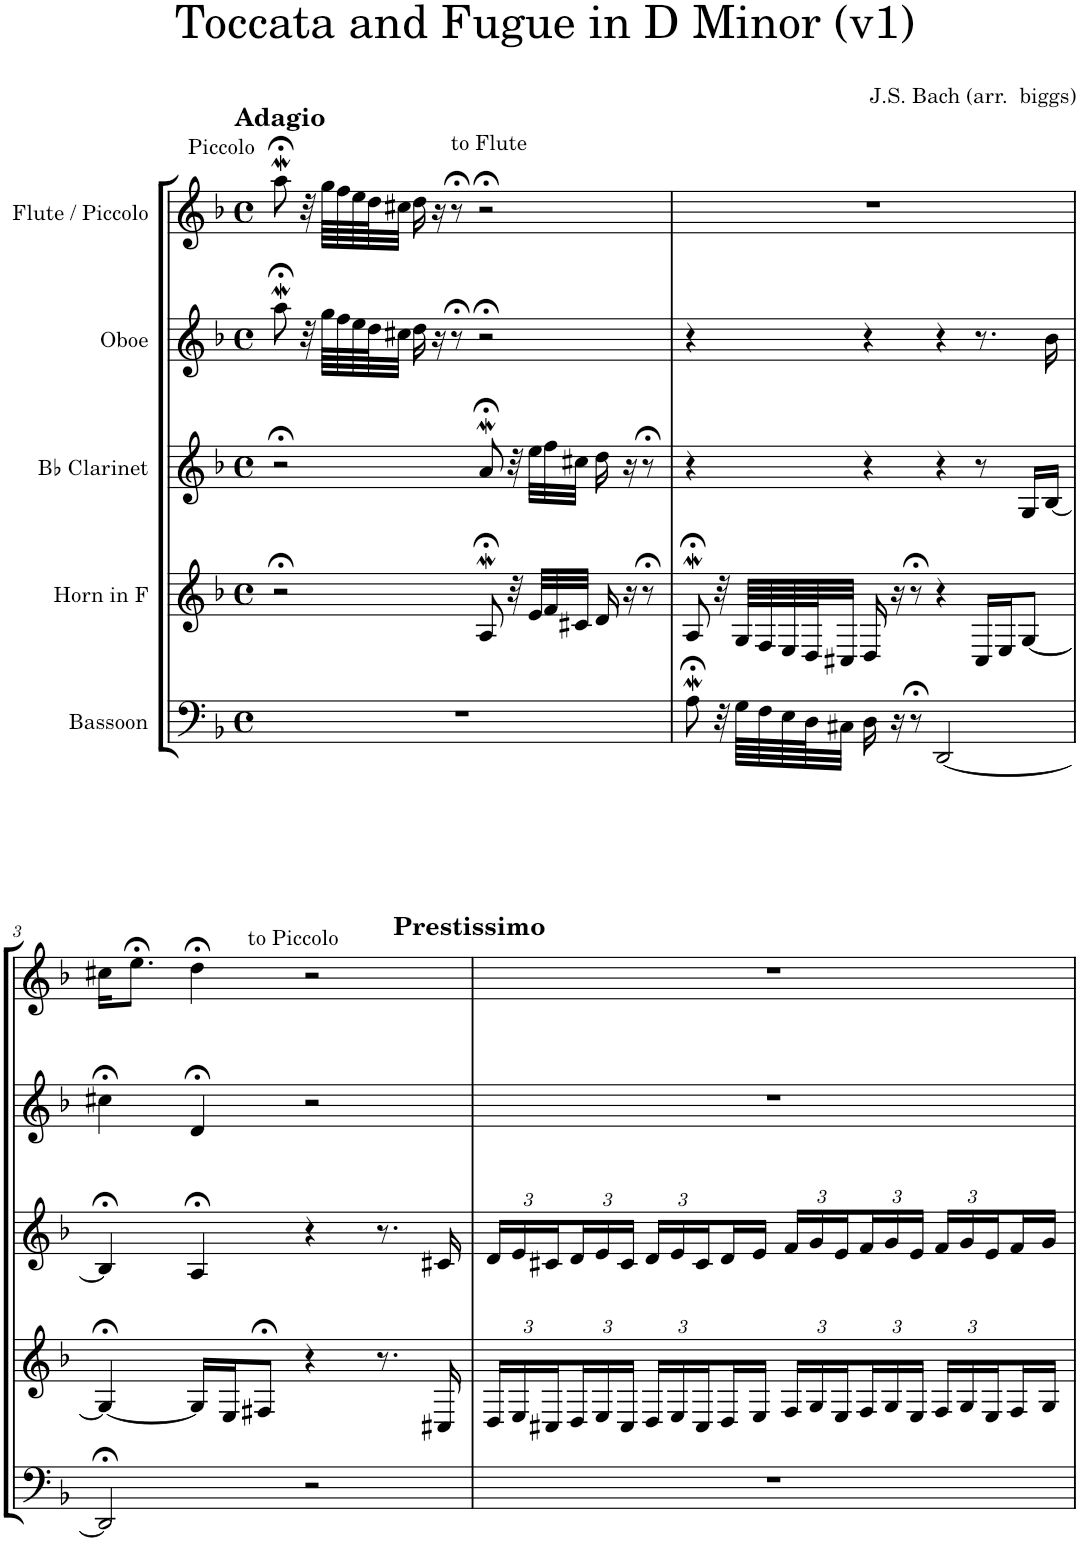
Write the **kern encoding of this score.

**kern	**kern	**kern	**kern	**kern
*part5	*part4	*part3	*part2	*part1
*staff5	*staff4	*staff3	*staff2	*staff1
*I"Bassoon	*I"Horn in F	*I"Bb Clarinet	*I"Oboe	*I"Flute / Piccolo
*I'Bsn	*I'Hn	*I'Cl	*I'Ob	*I'Fl
*clefF4	*clefG2	*clefG2	*clefG2	*clefG2
*	*ITrd4c7	*ITrd1c2	*	*
*k[b-]	*k[b-]	*k[b-]	*k[b-]	*k[b-]
*M4/4	*M4/4	*M4/4	*M4/4	*M4/4
*met(c)	*met(c)	*met(c)	*met(c)	*met(c)
=1	=1	=1	=1	=1
!	!	!	!	!LO:TX:a:B:t=Adagio
!	!	!	!	!LO:TX:a:t=Piccolo
1r	2r;<	2r;<	8aa;<W\	8aa;<W\
.	.	.	32r	32r
.	.	.	64gg\LLLL	64gg\LLLL
.	.	.	64ff\	64ff\
.	.	.	64ee\	64ee\
.	.	.	64dd\J	64dd\J
.	.	.	32cc#X\JJJ	32cc#X\JJJ
.	.	.	16dd\	16dd\
.	.	.	16r	16r
!	!	!	!	!LO:TX:a:t=to Flute
.	.	.	8r;<	8r;<
.	8A;<W/	8a;<W/	2r;<	2r;<
.	32r	32r	.	.
.	32e/LLL	32ee\LLL	.	.
.	32f/	32ff\	.	.
.	32c#X/JJJ	32cc#X\JJJ	.	.
.	16d/	16dd\	.	.
.	16r	16r	.	.
.	8r;<	8r;<	.	.
=2	=2	=2	=2	=2
8A;<W\	8A;<W/	4r	4r	1r
32r	32r	.	.	.
64G\LLLL	64G/LLLL	.	.	.
64F\	64F/	.	.	.
64E\	64E/	.	.	.
64D\J	64D/J	.	.	.
32C#X\JJJ	32C#X/JJJ	.	.	.
16D\	16D/	4r	4r	.
16r	16r	.	.	.
8r;<	8r;<	.	.	.
[2DD/	4r	4r	4r	.
.	16C#/LL	8r	8.r	.
.	16E/J	.	.	.
.	[8G/J	16G/LL	.	.
.	.	[16B-/JJ	16b-\	.
!!LO:LB:g=z
=3	=3	=3	=3	=3
*	*	*	*	*^
2DD;</]	4G;</_	4B-;</]	4cc#X;<\	16cc#X\KL	2...ryy
.	.	.	.	8.ee;<\J	.
.	16G/LL]	4A;</	4d;</	4dd;<\	.
.	16E/J	.	.	.	.
.	8F#X;</J	.	.	.	.
!	!	!	!	!LO:TX:a:t=to Piccolo	!
2r	4r	4r	2r	2r	.
.	8.r	8.r	.	.	.
!	!	!	!	!	!LO:TX:a:B:t=Prestissimo
.	16C#X/	16c#X/	.	.	16ryy
*	*	*	*	*v	*v
=4	=4	=4	=4	=4
*	*Xbrackettup	*Xbrackettup	*	*
1r	24D/LL	24d/LL	1r	1r
.	24E/	24e/	.	.
.	24C#X/	24c#X/	.	.
.	24D/	24d/	.	.
.	24E/	24e/	.	.
.	24C#/JJ	24c#/JJ	.	.
.	24D/LL	24d/LL	.	.
.	24E/	24e/	.	.
.	24C#/	24c#/	.	.
.	16D/	16d/	.	.
.	16E/JJ	16e/JJ	.	.
.	24F/LL	24f/LL	.	.
.	24G/	24g/	.	.
.	24E/	24e/	.	.
.	24F/	24f/	.	.
.	24G/	24g/	.	.
.	24E/JJ	24e/JJ	.	.
.	24F/LL	24f/LL	.	.
.	24G/	24g/	.	.
.	24E/	24e/	.	.
.	16F/	16f/	.	.
.	16G/JJ	16g/JJ	.	.
=	=	=	=	=
*-	*-	*-	*-	*-
